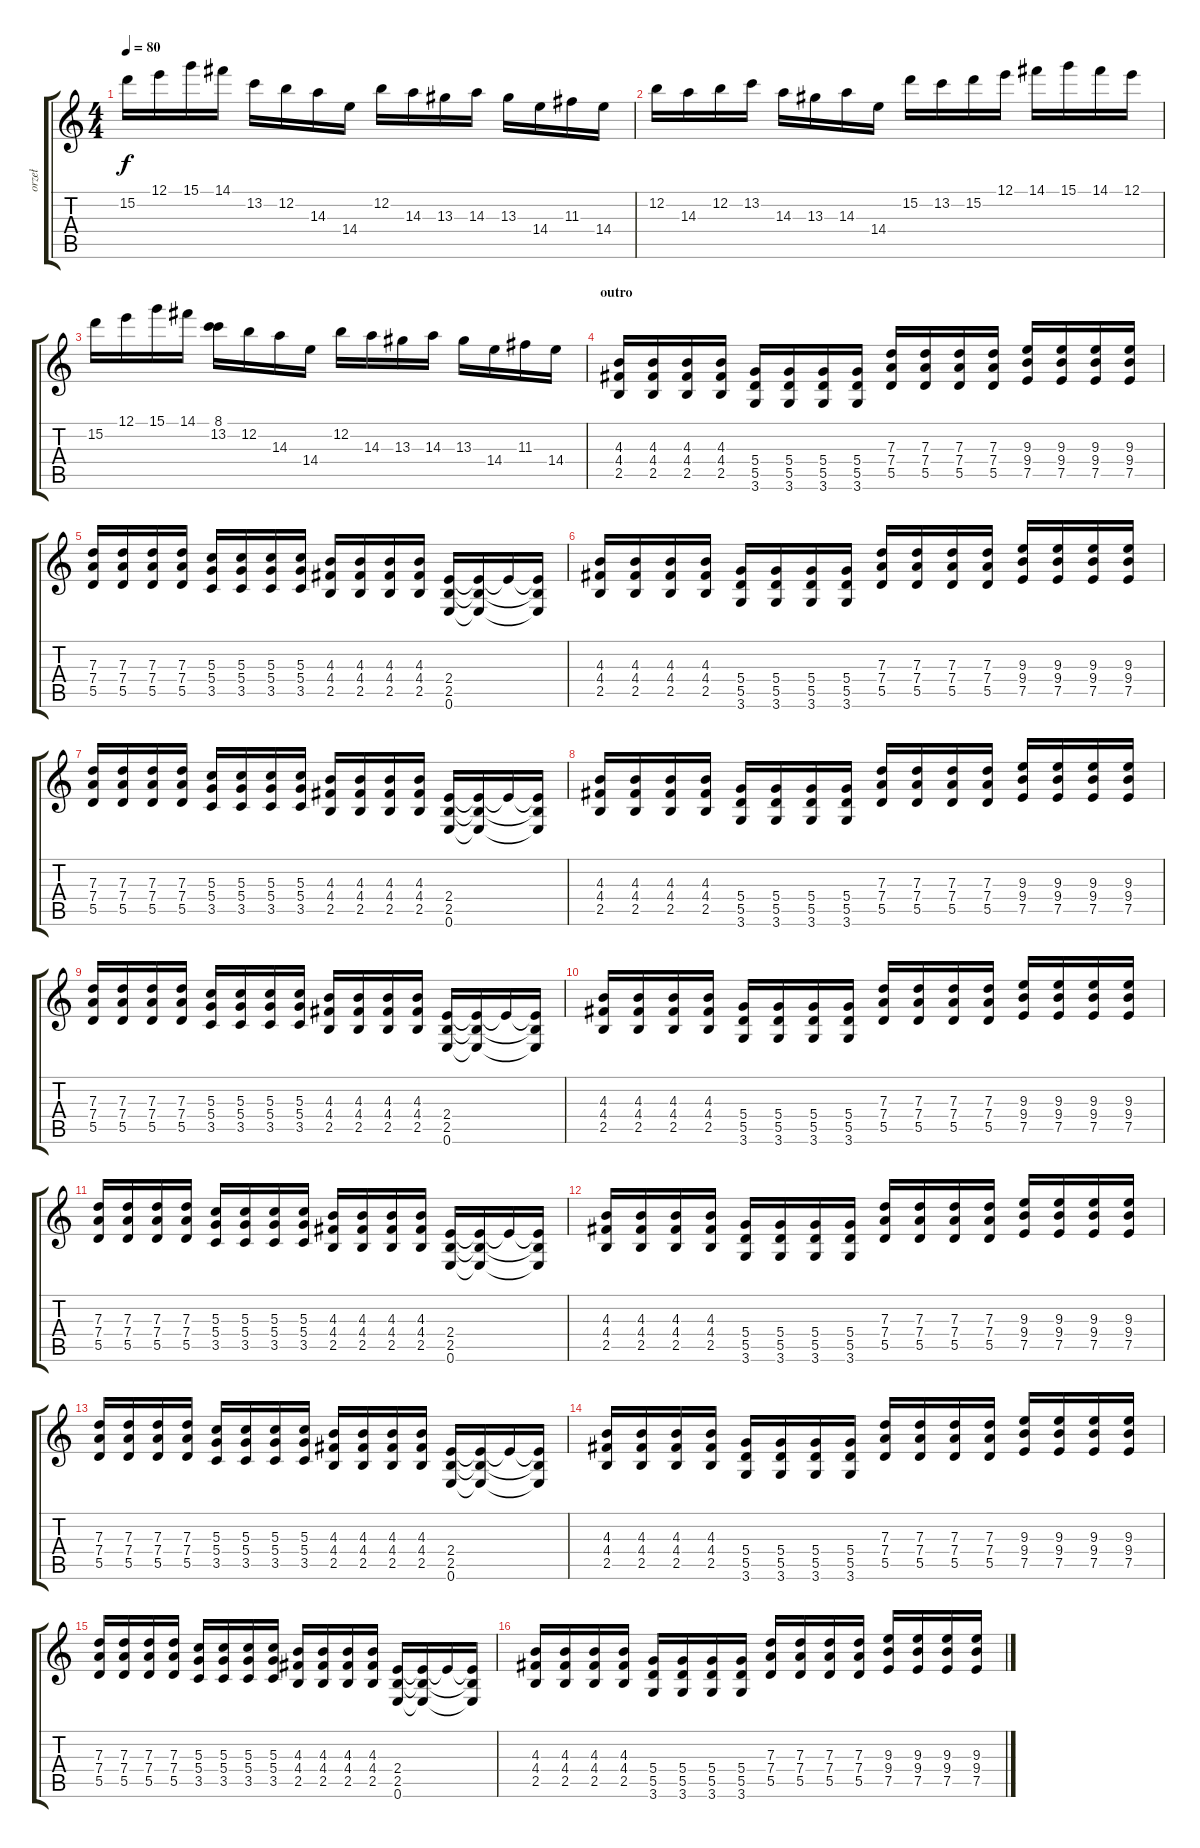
\track ("orzeł" "orzeł") {instrument overdrivenguitar}
\staff {score tabs}
\tuning (E4 B3 G3 D3 A2 E2) {hide}
\ts (4 4)
\tempo 80
\clef g2
\ks c
15.2.16{dy f} 12.1.16 15.1.16 14.1.16 13.2.16 12.2.16 14.3.16 14.4.16 12.2.16 14.3.16 13.3.16 14.3.16 13.3.16 14.4.16 11.3.16 14.4.16 |
12.2.16 14.3.16 12.2.16 13.2.16 14.3.16 13.3.16 14.3.16 14.4.16 15.2.16 13.2.16 15.2.16 12.1.16 14.1.16 15.1.16 14.1.16 12.1.16 |
15.2.16 12.1.16 15.1.16 14.1.16 (8.1 13.2).16 12.2.16 14.3.16 14.4.16 12.2.16 14.3.16 13.3.16 14.3.16 13.3.16 14.4.16 11.3.16 14.4.16 |
\section ("" "outro")
(4.3 4.4 2.5).16 (4.3 4.4 2.5).16 (4.3 4.4 2.5).16 (4.3 4.4 2.5).16 (5.4 5.5 3.6).16 (5.4 5.5 3.6).16 (5.4 5.5 3.6).16 (5.4 5.5 3.6).16 (7.3 7.4 5.5).16 (7.3 7.4 5.5).16 (7.3 7.4 5.5).16 (7.3 7.4 5.5).16 (9.3 9.4 7.5).16 (9.3 9.4 7.5).16 (9.3 9.4 7.5).16 (9.3 9.4 7.5).16 |
(7.3 7.4 5.5).16 (7.3 7.4 5.5).16 (7.3 7.4 5.5).16 (7.3 7.4 5.5).16 (5.3 5.4 3.5).16 (5.3 5.4 3.5).16 (5.3 5.4 3.5).16 (5.3 5.4 3.5).16 (4.3 4.4 2.5).16 (4.3 4.4 2.5).16 (4.3 4.4 2.5).16 (4.3 4.4 2.5).16 (2.4 2.5 0.6).16 (2.4{t} 2.5{t} 0.6{t}).16 2.4{t}.16 (2.4{t} 2.5{t} 0.6{t}).16 |
(4.3 4.4 2.5).16 (4.3 4.4 2.5).16 (4.3 4.4 2.5).16 (4.3 4.4 2.5).16 (5.4 5.5 3.6).16 (5.4 5.5 3.6).16 (5.4 5.5 3.6).16 (5.4 5.5 3.6).16 (7.3 7.4 5.5).16 (7.3 7.4 5.5).16 (7.3 7.4 5.5).16 (7.3 7.4 5.5).16 (9.3 9.4 7.5).16 (9.3 9.4 7.5).16 (9.3 9.4 7.5).16 (9.3 9.4 7.5).16 |
(7.3 7.4 5.5).16 (7.3 7.4 5.5).16 (7.3 7.4 5.5).16 (7.3 7.4 5.5).16 (5.3 5.4 3.5).16 (5.3 5.4 3.5).16 (5.3 5.4 3.5).16 (5.3 5.4 3.5).16 (4.3 4.4 2.5).16 (4.3 4.4 2.5).16 (4.3 4.4 2.5).16 (4.3 4.4 2.5).16 (2.4 2.5 0.6).16 (2.4{t} 2.5{t} 0.6{t}).16 2.4{t}.16 (2.4{t} 2.5{t} 0.6{t}).16 |
(4.3 4.4 2.5).16 (4.3 4.4 2.5).16 (4.3 4.4 2.5).16 (4.3 4.4 2.5).16 (5.4 5.5 3.6).16 (5.4 5.5 3.6).16 (5.4 5.5 3.6).16 (5.4 5.5 3.6).16 (7.3 7.4 5.5).16 (7.3 7.4 5.5).16 (7.3 7.4 5.5).16 (7.3 7.4 5.5).16 (9.3 9.4 7.5).16 (9.3 9.4 7.5).16 (9.3 9.4 7.5).16 (9.3 9.4 7.5).16 |
(7.3 7.4 5.5).16 (7.3 7.4 5.5).16 (7.3 7.4 5.5).16 (7.3 7.4 5.5).16 (5.3 5.4 3.5).16 (5.3 5.4 3.5).16 (5.3 5.4 3.5).16 (5.3 5.4 3.5).16 (4.3 4.4 2.5).16 (4.3 4.4 2.5).16 (4.3 4.4 2.5).16 (4.3 4.4 2.5).16 (2.4 2.5 0.6).16 (2.4{t} 2.5{t} 0.6{t}).16 2.4{t}.16 (2.4{t} 2.5{t} 0.6{t}).16 |
(4.3 4.4 2.5).16 (4.3 4.4 2.5).16 (4.3 4.4 2.5).16 (4.3 4.4 2.5).16 (5.4 5.5 3.6).16 (5.4 5.5 3.6).16 (5.4 5.5 3.6).16 (5.4 5.5 3.6).16 (7.3 7.4 5.5).16 (7.3 7.4 5.5).16 (7.3 7.4 5.5).16 (7.3 7.4 5.5).16 (9.3 9.4 7.5).16 (9.3 9.4 7.5).16 (9.3 9.4 7.5).16 (9.3 9.4 7.5).16 |
(7.3 7.4 5.5).16 (7.3 7.4 5.5).16 (7.3 7.4 5.5).16 (7.3 7.4 5.5).16 (5.3 5.4 3.5).16 (5.3 5.4 3.5).16 (5.3 5.4 3.5).16 (5.3 5.4 3.5).16 (4.3 4.4 2.5).16 (4.3 4.4 2.5).16 (4.3 4.4 2.5).16 (4.3 4.4 2.5).16 (2.4 2.5 0.6).16 (2.4{t} 2.5{t} 0.6{t}).16 2.4{t}.16 (2.4{t} 2.5{t} 0.6{t}).16 |
(4.3 4.4 2.5).16 (4.3 4.4 2.5).16 (4.3 4.4 2.5).16 (4.3 4.4 2.5).16 (5.4 5.5 3.6).16 (5.4 5.5 3.6).16 (5.4 5.5 3.6).16 (5.4 5.5 3.6).16 (7.3 7.4 5.5).16 (7.3 7.4 5.5).16 (7.3 7.4 5.5).16 (7.3 7.4 5.5).16 (9.3 9.4 7.5).16 (9.3 9.4 7.5).16 (9.3 9.4 7.5).16 (9.3 9.4 7.5).16 |
(7.3 7.4 5.5).16 (7.3 7.4 5.5).16 (7.3 7.4 5.5).16 (7.3 7.4 5.5).16 (5.3 5.4 3.5).16 (5.3 5.4 3.5).16 (5.3 5.4 3.5).16 (5.3 5.4 3.5).16 (4.3 4.4 2.5).16 (4.3 4.4 2.5).16 (4.3 4.4 2.5).16 (4.3 4.4 2.5).16 (2.4 2.5 0.6).16 (2.4{t} 2.5{t} 0.6{t}).16 2.4{t}.16 (2.4{t} 2.5{t} 0.6{t}).16 |
(4.3 4.4 2.5).16 (4.3 4.4 2.5).16 (4.3 4.4 2.5).16 (4.3 4.4 2.5).16 (5.4 5.5 3.6).16 (5.4 5.5 3.6).16 (5.4 5.5 3.6).16 (5.4 5.5 3.6).16 (7.3 7.4 5.5).16 (7.3 7.4 5.5).16 (7.3 7.4 5.5).16 (7.3 7.4 5.5).16 (9.3 9.4 7.5).16 (9.3 9.4 7.5).16 (9.3 9.4 7.5).16 (9.3 9.4 7.5).16 |
(7.3 7.4 5.5).16 (7.3 7.4 5.5).16 (7.3 7.4 5.5).16 (7.3 7.4 5.5).16 (5.3 5.4 3.5).16 (5.3 5.4 3.5).16 (5.3 5.4 3.5).16 (5.3 5.4 3.5).16 (4.3 4.4 2.5).16 (4.3 4.4 2.5).16 (4.3 4.4 2.5).16 (4.3 4.4 2.5).16 (2.4 2.5 0.6).16 (2.4{t} 2.5{t} 0.6{t}).16 2.4{t}.16 (2.4{t} 2.5{t} 0.6{t}).16 |
(4.3 4.4 2.5).16 (4.3 4.4 2.5).16 (4.3 4.4 2.5).16 (4.3 4.4 2.5).16 (5.4 5.5 3.6).16 (5.4 5.5 3.6).16 (5.4 5.5 3.6).16 (5.4 5.5 3.6).16 (7.3 7.4 5.5).16 (7.3 7.4 5.5).16 (7.3 7.4 5.5).16 (7.3 7.4 5.5).16 (9.3 9.4 7.5).16 (9.3 9.4 7.5).16 (9.3 9.4 7.5).16 (9.3 9.4 7.5).16
